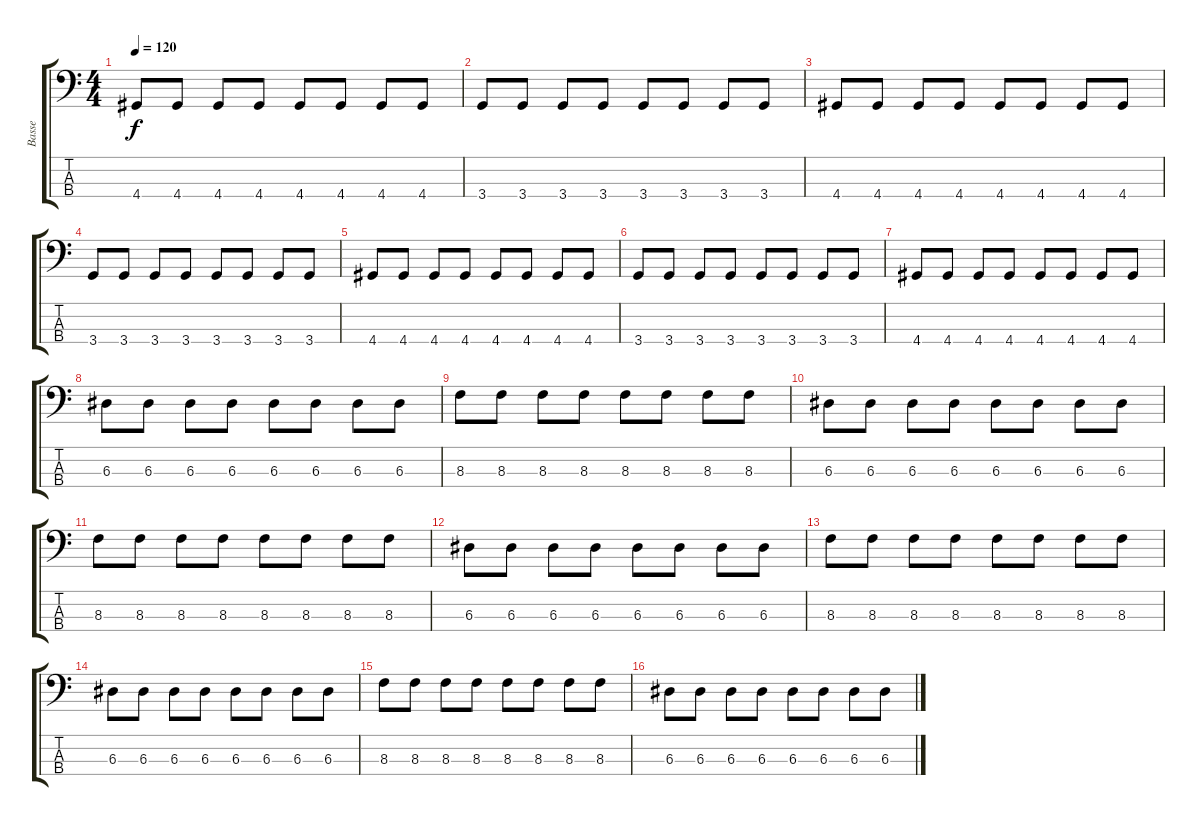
\track ("Basse" "Basse") {instrument distortionguitar}
\staff {score tabs}
\tuning (G2 D2 A1 E1) {hide}
\ts (4 4)
\tempo 120
\clef f4
\ks c
4.4.8{dy f} 4.4.8 4.4.8 4.4.8 4.4.8 4.4.8 4.4.8 4.4.8 |
3.4.8 3.4.8 3.4.8 3.4.8 3.4.8 3.4.8 3.4.8 3.4.8 |
4.4.8 4.4.8 4.4.8 4.4.8 4.4.8 4.4.8 4.4.8 4.4.8 |
3.4.8 3.4.8 3.4.8 3.4.8 3.4.8 3.4.8 3.4.8 3.4.8 |
4.4.8 4.4.8 4.4.8 4.4.8 4.4.8 4.4.8 4.4.8 4.4.8 |
3.4.8 3.4.8 3.4.8 3.4.8 3.4.8 3.4.8 3.4.8 3.4.8 |
4.4.8 4.4.8 4.4.8 4.4.8 4.4.8 4.4.8 4.4.8 4.4.8 |
6.3.8 6.3.8 6.3.8 6.3.8 6.3.8 6.3.8 6.3.8 6.3.8 |
8.3.8 8.3.8 8.3.8 8.3.8 8.3.8 8.3.8 8.3.8 8.3.8 |
6.3.8 6.3.8 6.3.8 6.3.8 6.3.8 6.3.8 6.3.8 6.3.8 |
8.3.8 8.3.8 8.3.8 8.3.8 8.3.8 8.3.8 8.3.8 8.3.8 |
6.3.8 6.3.8 6.3.8 6.3.8 6.3.8 6.3.8 6.3.8 6.3.8 |
8.3.8 8.3.8 8.3.8 8.3.8 8.3.8 8.3.8 8.3.8 8.3.8 |
6.3.8 6.3.8 6.3.8 6.3.8 6.3.8 6.3.8 6.3.8 6.3.8 |
8.3.8 8.3.8 8.3.8 8.3.8 8.3.8 8.3.8 8.3.8 8.3.8 |
6.3.8 6.3.8 6.3.8 6.3.8 6.3.8 6.3.8 6.3.8 6.3.8
